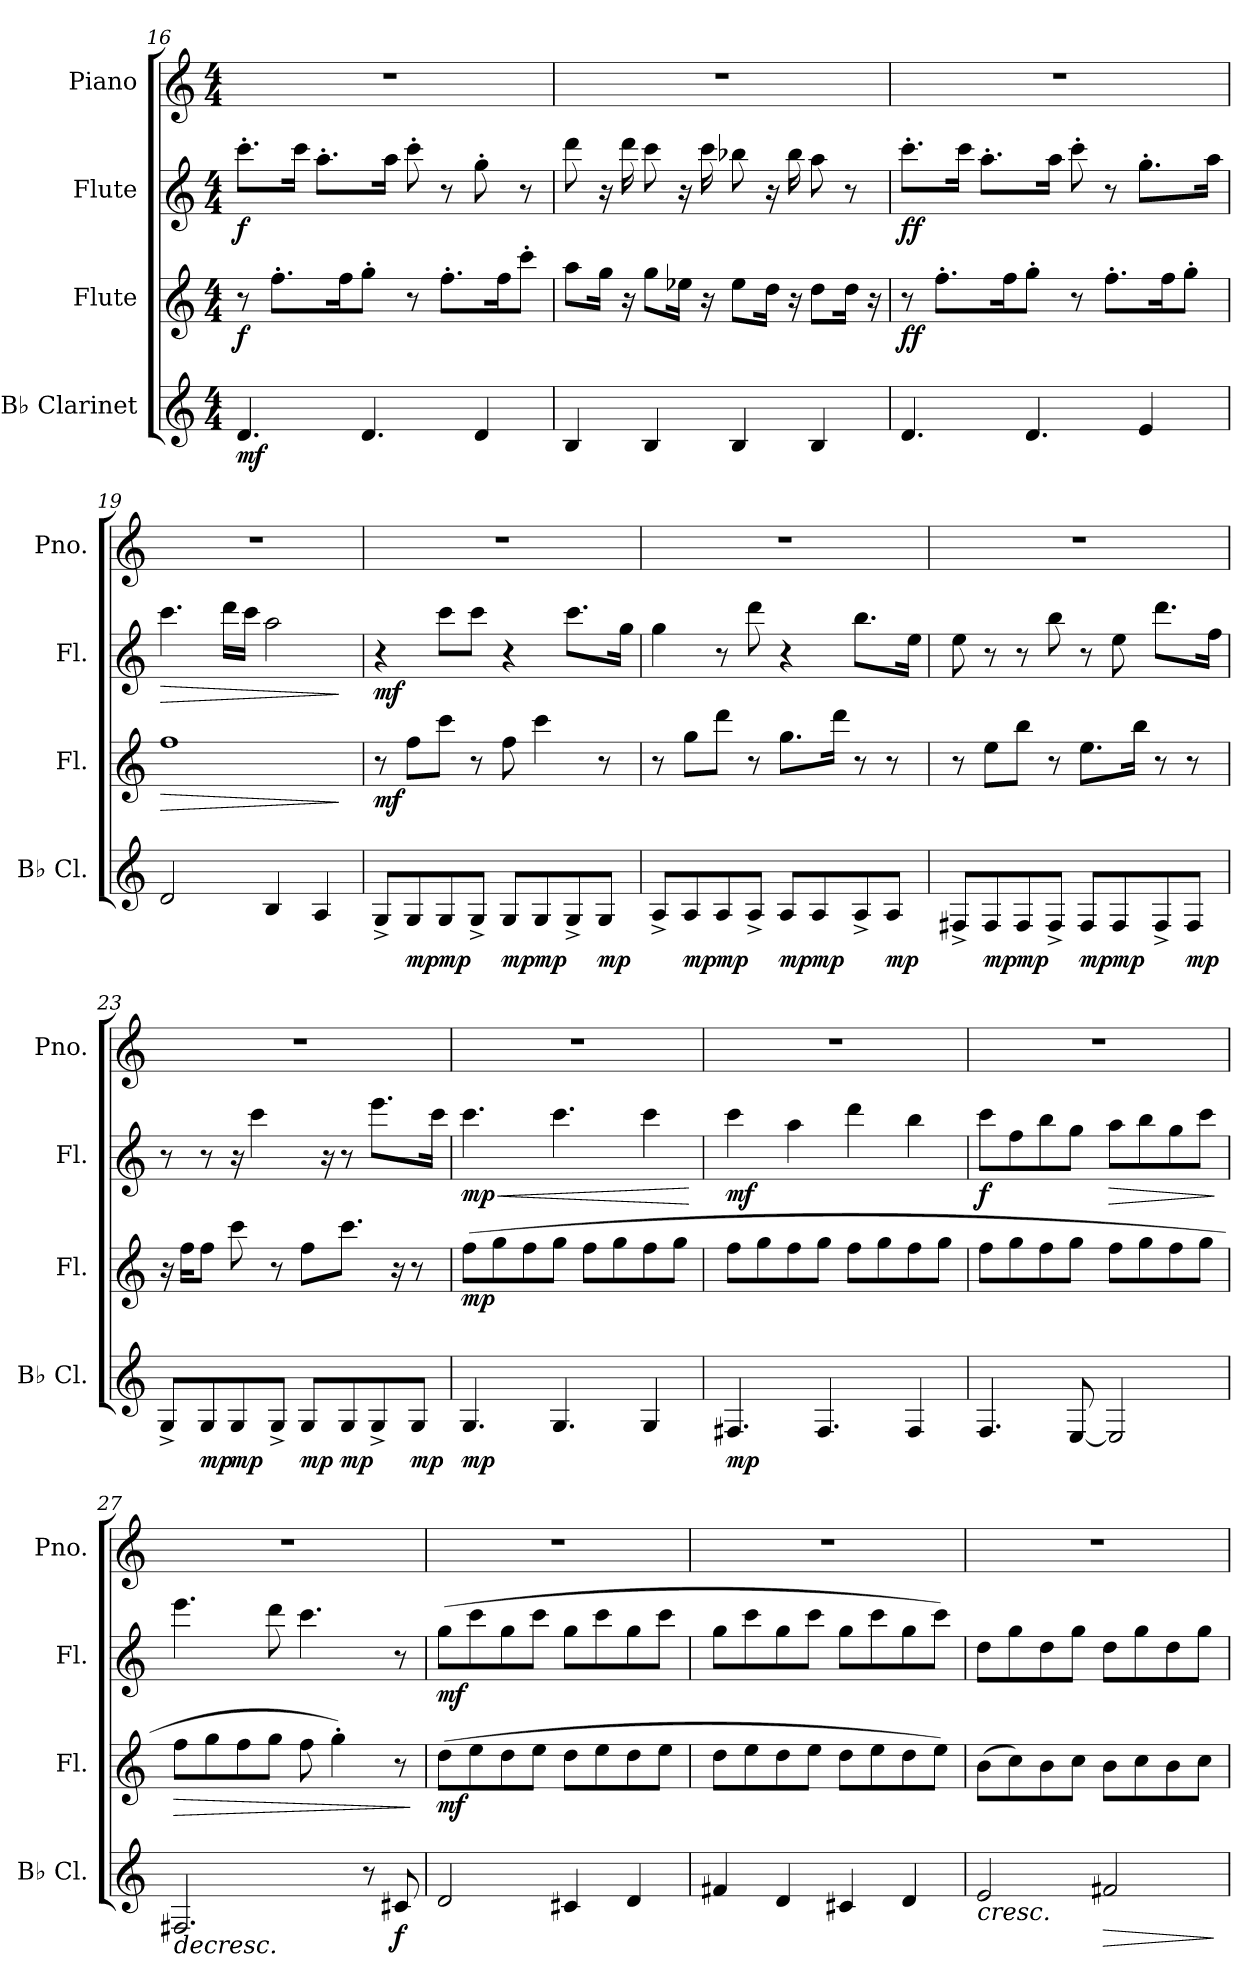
**kern	**dynam	**kern	**dynam	**kern	**dynam	**kern
*part4	*part4	*part3	*part3	*part2	*part2	*part1
*staff4	*staff4	*staff3	*staff3	*staff2	*staff2	*staff1
*I"B♭ Clarinet	*	*I"Flute	*	*I"Flute	*	*I"Piano
*I'B♭ Cl.	*	*I'Fl.	*	*I'Fl.	*	*I'Pno.
*clefG2	*	*clefG2	*	*clefG2	*	*clefG2
*ITrd1c2	*	*	*	*	*	*
*k[b-e-]	*	*k[]	*	*k[]	*	*k[]
*M4/4	*	*M4/4	*	*M4/4	*	*M4/4
=16	=16	=16	=16	=16	=16	=16
!	!LO:DY:b	!	!LO:DY:b	!	!LO:DY:b	!
4.c/	mf	8r	f	8.ccc'\L	f	1r
.	.	8.ff'\L	.	.	.	.
.	.	.	.	16ccc\Jk	.	.
.	.	.	.	8.aa'\L	.	.
.	.	16ff\K	.	.	.	.
4.c/	.	8gg'\J	.	.	.	.
.	.	.	.	16aa\Jk	.	.
.	.	8r	.	8ccc'\	.	.
.	.	8.ff'\L	.	8r	.	.
4c/	.	.	.	8gg'\	.	.
.	.	16ff\K	.	.	.	.
.	.	8ccc'\J	.	8r	.	.
=17	=17	=17	=17	=17	=17	=17
4A/	.	8aa\L	.	8ddd\	.	1r
.	.	16gg\Jk	.	16r	.	.
.	.	16r	.	16ddd\	.	.
4A/	.	8gg\L	.	8ccc\	.	.
.	.	16ee-X\Jk	.	16r	.	.
.	.	16r	.	16ccc\	.	.
4A/	.	8ee-\L	.	8bb-X\	.	.
.	.	16dd\Jk	.	16r	.	.
.	.	16r	.	16bb-\	.	.
4A/	.	8dd\L	.	8aa\	.	.
.	.	16dd\Jk	.	8r	.	.
.	.	16r	.	.	.	.
!!LO:PB:g=z
=18	=18	=18	=18	=18	=18	=18
!	!	!	!LO:DY:b	!	!	!
!	!	!	!LO:DY:n=1:b	!	!LO:DY:b	!
!	!	!	!	!	!LO:DY:n=1:b	!
4.c/	.	8r	f f	8.ccc'\L	f f	1r
.	.	8.ff'\L	.	.	.	.
.	.	.	.	16ccc\Jk	.	.
.	.	.	.	8.aa'\L	.	.
.	.	16ff\K	.	.	.	.
4.c/	.	8gg'\J	.	.	.	.
.	.	.	.	16aa\Jk	.	.
.	.	8r	.	8ccc'\	.	.
.	.	8.ff'\L	.	8r	.	.
4d/	.	.	.	8.gg'\L	.	.
.	.	16ff\K	.	.	.	.
.	.	8gg'\J	.	.	.	.
.	.	.	.	16aa\Jk	.	.
=19	=19	=19	=19	=19	=19	=19
!	!	!	!LO:HP:b	!	!LO:HP:b	!
2c/	.	1ff	>	4.ccc\	>	1r
.	.	.	.	16ddd\LL	.	.
.	.	.	.	16ccc\JJ	.	.
4A/	.	.	.	2aa\	.	.
4G/	.	.	.	.	.	.
.	.	.	]	.	]	.
=20	=20	=20	=20	=20	=20	=20
!	!	!	!LO:DY:b	!	!LO:DY:b	!
8F^/L	.	8r	mf	4r	mf	1r
!	!LO:DY:b	!	!	!	!	!
8F/	mp	8ff\L	.	.	.	.
!	!LO:DY:b	!	!	!	!	!
8F/	mp	8ccc\J	.	8ccc\L	.	.
8F^/J	.	8r	.	8ccc\J	.	.
!	!LO:DY:b	!	!	!	!	!
8F/L	mp	8ff\	.	4r	.	.
!	!LO:DY:b	!	!	!	!	!
8F/	mp	4ccc\	.	.	.	.
8F^/	.	.	.	8.ccc\L	.	.
!	!LO:DY:b	!	!	!	!	!
8F/J	mp	8r	.	.	.	.
.	.	.	.	16gg\Jk	.	.
=21	=21	=21	=21	=21	=21	=21
8G^/L	.	8r	.	4gg\	.	1r
!	!LO:DY:b	!	!	!	!	!
8G/	mp	8gg\L	.	.	.	.
!	!LO:DY:b	!	!	!	!	!
8G/	mp	8ddd\J	.	8r	.	.
8G^/J	.	8r	.	8ddd\	.	.
!	!LO:DY:b	!	!	!	!	!
8G/L	mp	8.gg\L	.	4r	.	.
!	!LO:DY:b	!	!	!	!	!
8G/	mp	.	.	.	.	.
.	.	16ddd\Jk	.	.	.	.
8G^/	.	8r	.	8.bb\L	.	.
!	!LO:DY:b	!	!	!	!	!
8G/J	mp	8r	.	.	.	.
.	.	.	.	16ee\Jk	.	.
!!LO:LB:g=z
=22	=22	=22	=22	=22	=22	=22
8En^/L	.	8r	.	8ee\	.	1r
!	!LO:DY:b	!	!	!	!	!
8E/	mp	8ee\L	.	8r	.	.
!	!LO:DY:b	!	!	!	!	!
8E/	mp	8bb\J	.	8r	.	.
8E^/J	.	8r	.	8bb\	.	.
!	!LO:DY:b	!	!	!	!	!
8E/L	mp	8.ee\L	.	8r	.	.
!	!LO:DY:b	!	!	!	!	!
8E/	mp	.	.	8ee\	.	.
.	.	16bb\Jk	.	.	.	.
8E^/	.	8r	.	8.ddd\L	.	.
!	!LO:DY:b	!	!	!	!	!
8E/J	mp	8r	.	.	.	.
.	.	.	.	16ff\Jk	.	.
=23	=23	=23	=23	=23	=23	=23
8F^/L	.	16r	.	8r	.	1r
.	.	16ff\KL	.	.	.	.
!	!LO:DY:b	!	!	!	!	!
8F/	mp	8ff\J	.	8r	.	.
!	!LO:DY:b	!	!	!	!	!
8F/	mp	8ccc\	.	16r	.	.
.	.	.	.	4ccc\	.	.
8F^/J	.	8r	.	.	.	.
!	!LO:DY:b	!	!	!	!	!
8F/L	mp	8ff\L	.	.	.	.
.	.	.	.	16r	.	.
!	!LO:DY:b	!	!	!	!	!
8F/	mp	8.ccc\J	.	8r	.	.
8F^/	.	.	.	8.eee\L	.	.
.	.	16r	.	.	.	.
!	!LO:DY:b	!	!	!	!	!
8F/J	mp	8r	.	.	.	.
.	.	.	.	16ccc\Jk	.	.
=24	=24	=24	=24	=24	=24	=24
!	!LO:DY:b	!	!LO:DY:b	!	!LO:HP:b	!
!	!	!	!	!	!LO:DY:n=1:b	!
4.F/	mp	(8ff\L	mp	4.ccc\	< mp	1r
.	.	8gg\	.	.	.	.
.	.	8ff\	.	.	.	.
4.F/	.	8gg\J	.	4.ccc\	.	.
.	.	8ff\L	.	.	.	.
.	.	8gg\	.	.	.	.
4F/	.	8ff\	.	4ccc\	.	.
.	.	8gg\J	.	.	.	.
.	.	.	.	.	[	.
=25	=25	=25	=25	=25	=25	=25
!	!LO:DY:b	!	!	!	!LO:DY:b	!
4.En/	mp	8ff\L	.	4ccc\	mf	1r
.	.	8gg\	.	.	.	.
.	.	8ff\	.	4aa\	.	.
4.E/	.	8gg\J	.	.	.	.
.	.	8ff\L	.	4ddd\	.	.
.	.	8gg\	.	.	.	.
4E/	.	8ff\	.	4bb\	.	.
.	.	8gg\J	.	.	.	.
!!LO:LB:g=z
=26	=26	=26	=26	=26	=26	=26
!	!	!	!	!	!LO:DY:b	!
4.E-/	.	8ff\L	.	8ccc\L	f	1r
.	.	8gg\	.	8ff\	.	.
.	.	8ff\	.	8bb\	.	.
[8D/	.	8gg\J	.	8gg\J	.	.
!	!	!	!	!	!LO:HP:b	!
2D/]	.	8ff\L	.	8aa\L	>	.
.	.	8gg\	.	8bb\	.	.
.	.	8ff\	.	8gg\	.	.
.	.	8gg\J	.	8ccc\J	.	.
.	.	.	.	.	]	.
=27	=27	=27	=27	=27	=27	=27
!	!LO:HP:b	!	!LO:HP:b	!	!	!
2.En/	>	8ff\L	>	4.eee\	.	1r
.	.	8gg\	.	.	.	.
.	.	8ff\	.	.	.	.
.	.	8gg\J	.	8ddd\	.	.
.	.	8ff\	.	4.ccc\	.	.
.	.	4gg'\)	.	.	.	.
8r	.	.	.	.	.	.
!	!LO:DY:b	!	!	!	!	!
8Bn/	f	8r	.	8r	.	.
.	]	.	]	.	.	.
=28	=28	=28	=28	=28	=28	=28
!	!	!	!LO:DY:b	!	!LO:DY:b	!
2c/	.	(8dd\L	mf	(8gg\L	mf	1r
.	.	8ee\	.	8ccc\	.	.
.	.	8dd\	.	8gg\	.	.
.	.	8ee\J	.	8ccc\J	.	.
4Bn/	.	8dd\L	.	8gg\L	.	.
.	.	8ee\	.	8ccc\	.	.
4c/	.	8dd\	.	8gg\	.	.
.	.	8ee\J	.	8ccc\J	.	.
=29	=29	=29	=29	=29	=29	=29
4en/	.	8dd\L	.	8gg\L	.	1r
.	.	8ee\	.	8ccc\	.	.
4c/	.	8dd\	.	8gg\	.	.
.	.	8ee\J	.	8ccc\J	.	.
4Bn/	.	8dd\L	.	8gg\L	.	.
.	.	8ee\	.	8ccc\	.	.
4c/	.	8dd\	.	8gg\	.	.
.	.	8ee\J)	.	8ccc\J)	.	.
=30	=30	=30	=30	=30	=30	=30
!	!LO:HP:b	!	!	!	!	!
2d/	<	(8b\L	.	8dd\L	.	1r
.	.	8cc\)	.	8gg\	.	.
.	.	8b\	.	8dd\	.	.
.	.	8cc\J	.	8gg\J	.	.
!	!LO:HP:b	!	!	!	!	!
2en/	>	8b\L	.	8dd\L	.	.
.	.	8cc\	.	8gg\	.	.
.	.	8b\	.	8dd\	.	.
.	.	8cc\J	.	8gg\J	.	.
.	[ ]	.	.	.	.	.
=	=	=	=	=	=	=
*-	*-	*-	*-	*-	*-	*-
